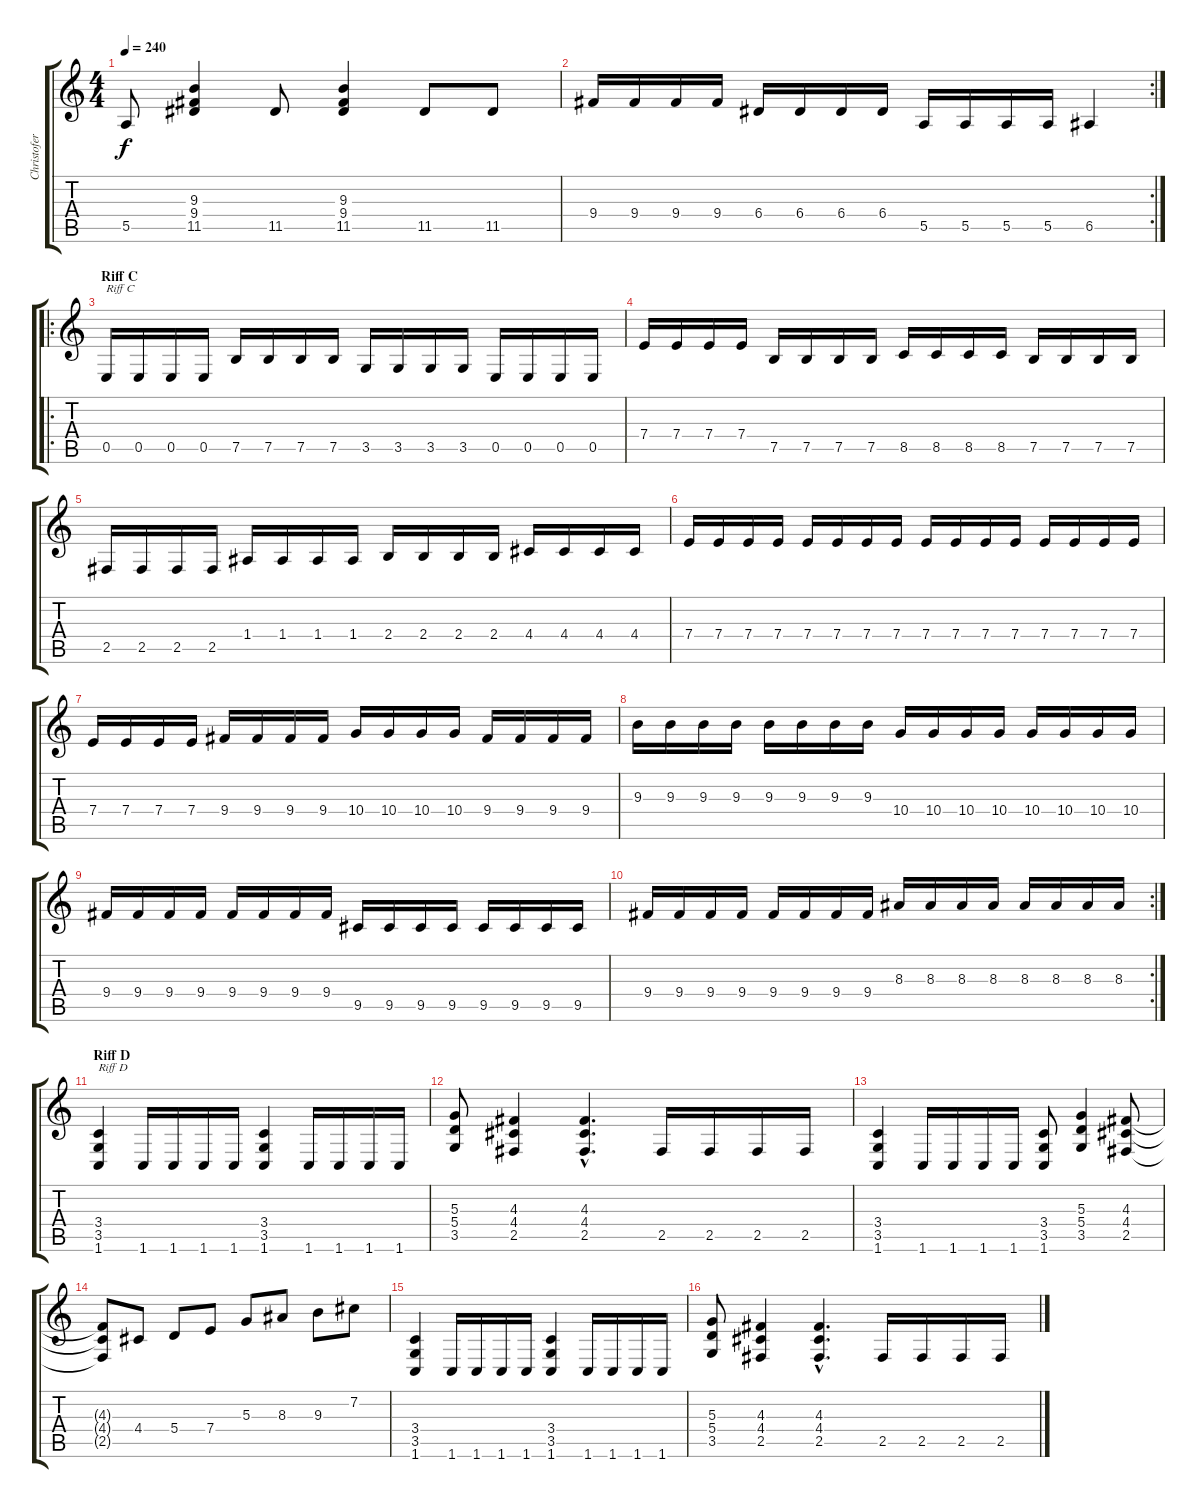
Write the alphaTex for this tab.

\track ("Christofer" "Christofer") {instrument distortionguitar}
\staff {score tabs}
\tuning (B3 Gb3 D3 A2 E2 B1) {hide}
\ts (4 4)
\tempo 240
\clef g2
\ks c
5.5.8{dy f} (9.3 9.4 11.5).4 11.5.8 (9.3 9.4 11.5).4 11.5.8 11.5.8 |
\rc 2
9.4.16 9.4.16 9.4.16 9.4.16 6.4.16 6.4.16 6.4.16 6.4.16 5.5.16 5.5.16 5.5.16 5.5.16 6.5.4 |
\ro
\section ("" "Riff C")
0.5.16{txt "Riff C"} 0.5.16 0.5.16 0.5.16 7.5.16 7.5.16 7.5.16 7.5.16 3.5.16 3.5.16 3.5.16 3.5.16 0.5.16 0.5.16 0.5.16 0.5.16 |
7.4.16 7.4.16 7.4.16 7.4.16 7.5.16 7.5.16 7.5.16 7.5.16 8.5.16 8.5.16 8.5.16 8.5.16 7.5.16 7.5.16 7.5.16 7.5.16 |
2.5.16 2.5.16 2.5.16 2.5.16 1.4.16 1.4.16 1.4.16 1.4.16 2.4.16 2.4.16 2.4.16 2.4.16 4.4.16 4.4.16 4.4.16 4.4.16 |
7.4.16 7.4.16 7.4.16 7.4.16 7.4.16 7.4.16 7.4.16 7.4.16 7.4.16 7.4.16 7.4.16 7.4.16 7.4.16 7.4.16 7.4.16 7.4.16 |
7.4.16 7.4.16 7.4.16 7.4.16 9.4.16 9.4.16 9.4.16 9.4.16 10.4.16 10.4.16 10.4.16 10.4.16 9.4.16 9.4.16 9.4.16 9.4.16 |
9.3.16 9.3.16 9.3.16 9.3.16 9.3.16 9.3.16 9.3.16 9.3.16 10.4.16 10.4.16 10.4.16 10.4.16 10.4.16 10.4.16 10.4.16 10.4.16 |
9.4.16 9.4.16 9.4.16 9.4.16 9.4.16 9.4.16 9.4.16 9.4.16 9.5.16 9.5.16 9.5.16 9.5.16 9.5.16 9.5.16 9.5.16 9.5.16 |
\rc 2
9.4.16 9.4.16 9.4.16 9.4.16 9.4.16 9.4.16 9.4.16 9.4.16 8.3.16 8.3.16 8.3.16 8.3.16 8.3.16 8.3.16 8.3.16 8.3.16 |
\section ("" "Riff D")
(3.4 3.5 1.6).4{txt "Riff D"} 1.6.16 1.6.16 1.6.16 1.6.16 (3.4 3.5 1.6).4 1.6.16 1.6.16 1.6.16 1.6.16 |
(5.3 5.4 3.5).8 (4.3 4.4 2.5).4 (4.3{hac} 4.4{hac} 2.5{hac}).4{d} 2.5.16 2.5.16 2.5.16 2.5.16 |
(3.4 3.5 1.6).4 1.6.16 1.6.16 1.6.16 1.6.16 (3.4 3.5 1.6).8 (5.3 5.4 3.5).4 (4.3 4.4 2.5).8 |
(4.3{t} 4.4{t} 2.5{t}).8 4.4.8 5.4.8 7.4.8 5.3.8 8.3.8 9.3.8 7.2.8 |
(3.4 3.5 1.6).4 1.6.16 1.6.16 1.6.16 1.6.16 (3.4 3.5 1.6).4 1.6.16 1.6.16 1.6.16 1.6.16 |
(5.3 5.4 3.5).8 (4.3 4.4 2.5).4 (4.3{hac} 4.4{hac} 2.5{hac}).4{d} 2.5.16 2.5.16 2.5.16 2.5.16
